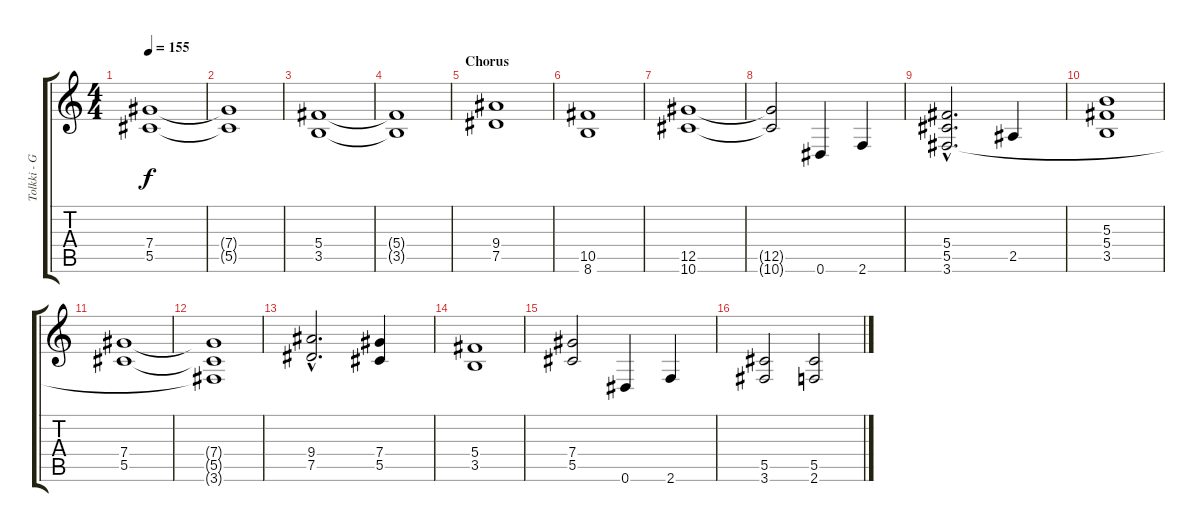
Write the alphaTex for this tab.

\track ("Tolkki - Guitar" "Tolkki - G") {instrument distortionguitar}
\staff {score tabs}
\tuning (Eb4 Bb3 Gb3 Db3 Ab2 Eb2) {hide}
\ts (4 4)
\tempo 155
\clef g2
\ks c
(7.4 5.5).1{dy f} |
(7.4{t} 5.5{t}).1 |
(5.4 3.5).1 |
(5.4{t} 3.5{t}).1 |
\section ("" "Chorus")
(9.4 7.5).1 |
(10.5 8.6).1 |
(12.5 10.6).1 |
(12.5{t} 10.6{t}).2 0.6.4 2.6.4 |
(5.4{hac} 5.5{hac} 3.6{hac}).2{d} 2.5.4 |
(5.3 5.4 3.5).1 |
(7.4 5.5).1 |
(7.4{t} 5.5{t} 3.6{t}).1 |
(9.4{hac} 7.5{hac}).2{d} (7.4 5.5).4 |
(5.4 3.5).1 |
(7.4 5.5).2 0.6.4 2.6.4 |
(5.5 3.6).2 (5.5 2.6).2
